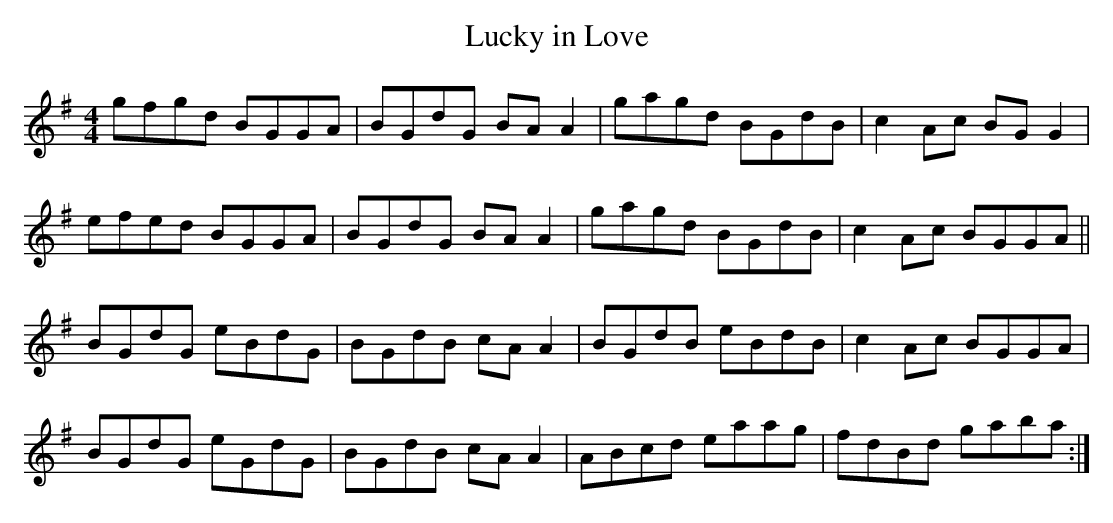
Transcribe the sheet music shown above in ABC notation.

X:1
T: Lucky in Love
L: 1/8
M: 4/4
K: G
gfgd BGGA|BGdG BA A2|gagd BGdB|c2 Ac BG G2|
efed BGGA|BGdG BA A2|gagd BGdB|c2 Ac BGGA||
BGdG eBdG|BGdB cA A2|BGdB eBdB|c2 Ac BGGA|
BGdG eGdG|BGdB cA A2|ABcd eaag|fdBd gaba :|
